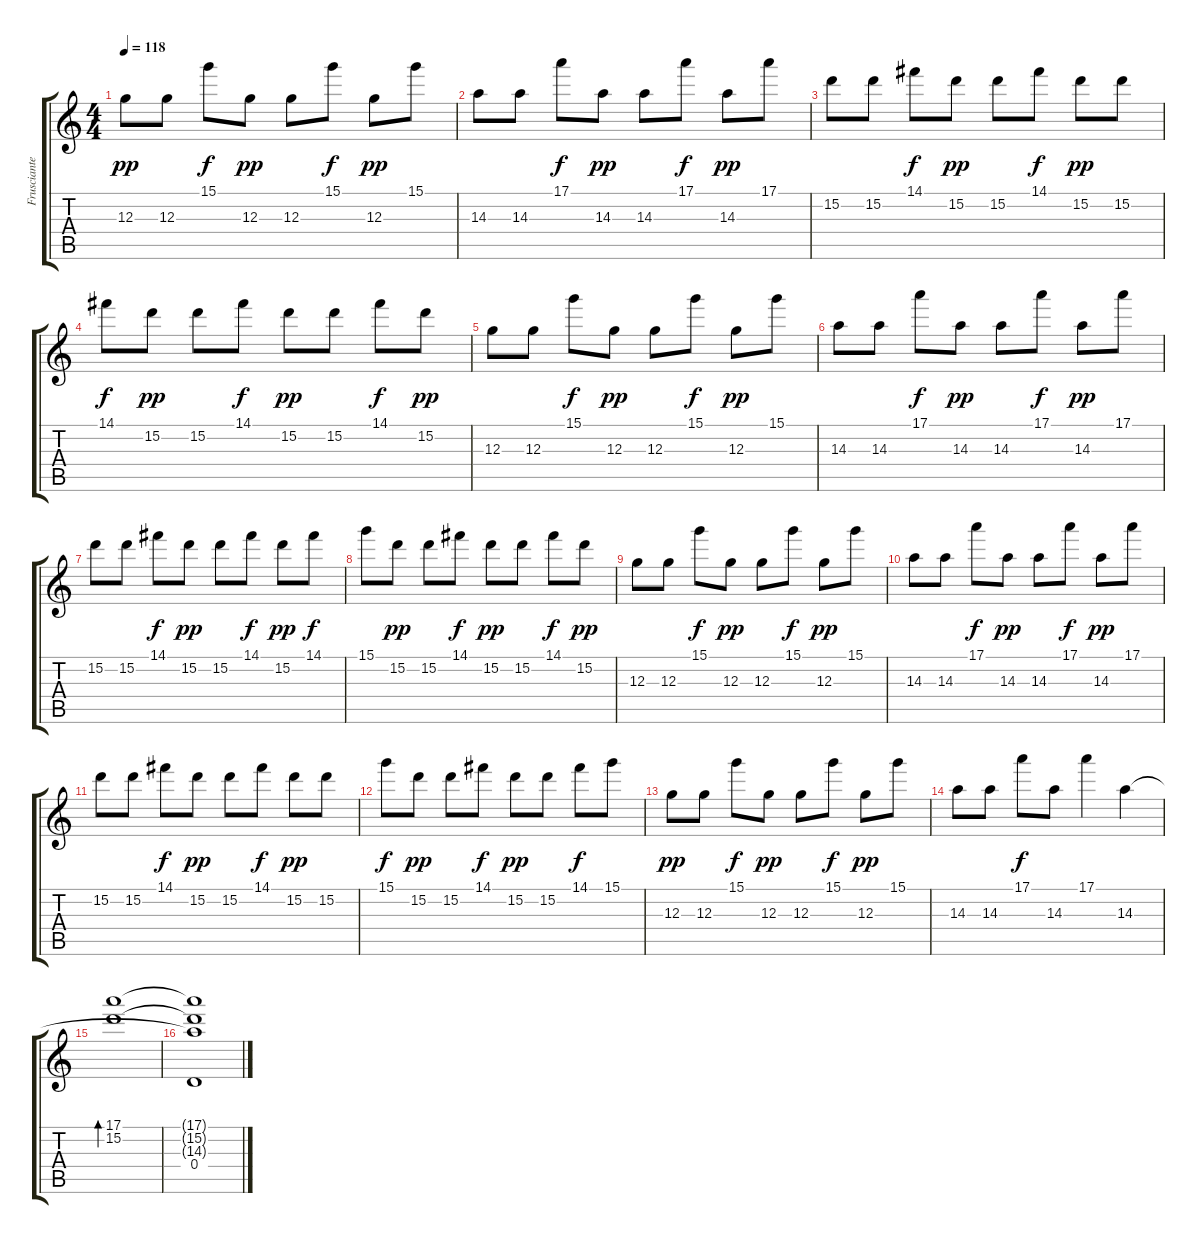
\track ("Frusciante - Guitar" "Frusciante") {instrument electricguitarclean}
\staff {score tabs}
\tuning (E4 B3 G3 D3 A2 E2) {hide}
\ts (4 4)
\tempo 118
\clef g2
\ks c
12.3.8{dy pp} 12.3.8 15.1.8{dy f} 12.3.8{dy pp} 12.3.8 15.1.8{dy f} 12.3.8{dy pp} 15.1.8 |
14.3.8 14.3.8 17.1.8{dy f} 14.3.8{dy pp} 14.3.8 17.1.8{dy f} 14.3.8{dy pp} 17.1.8 |
15.2.8 15.2.8 14.1.8{dy f} 15.2.8{dy pp} 15.2.8 14.1.8{dy f} 15.2.8{dy pp} 15.2.8 |
14.1.8{dy f} 15.2.8{dy pp} 15.2.8 14.1.8{dy f} 15.2.8{dy pp} 15.2.8 14.1.8{dy f} 15.2.8{dy pp} |
12.3.8 12.3.8 15.1.8{dy f} 12.3.8{dy pp} 12.3.8 15.1.8{dy f} 12.3.8{dy pp} 15.1.8 |
14.3.8 14.3.8 17.1.8{dy f} 14.3.8{dy pp} 14.3.8 17.1.8{dy f} 14.3.8{dy pp} 17.1.8 |
15.2.8 15.2.8 14.1.8{dy f} 15.2.8{dy pp} 15.2.8 14.1.8{dy f} 15.2.8{dy pp} 14.1.8{dy f} |
15.1.8 15.2.8{dy pp} 15.2.8 14.1.8{dy f} 15.2.8{dy pp} 15.2.8 14.1.8{dy f} 15.2.8{dy pp} |
12.3.8 12.3.8 15.1.8{dy f} 12.3.8{dy pp} 12.3.8 15.1.8{dy f} 12.3.8{dy pp} 15.1.8 |
14.3.8 14.3.8 17.1.8{dy f} 14.3.8{dy pp} 14.3.8 17.1.8{dy f} 14.3.8{dy pp} 17.1.8 |
15.2.8 15.2.8 14.1.8{dy f} 15.2.8{dy pp} 15.2.8 14.1.8{dy f} 15.2.8{dy pp} 15.2.8 |
15.1.8{dy f} 15.2.8{dy pp} 15.2.8 14.1.8{dy f} 15.2.8{dy pp} 15.2.8 14.1.8{dy f} 15.1.8 |
12.3.8{dy pp} 12.3.8 15.1.8{dy f} 12.3.8{dy pp} 12.3.8 15.1.8{dy f} 12.3.8{dy pp} 15.1.8 |
14.3.8 14.3.8 17.1.8{dy f} 14.3.8 17.1.4 14.3.4 |
(17.1 15.2).1{bd 480} |
(17.1{t} 15.2{t} 14.3{t} 0.4).1
